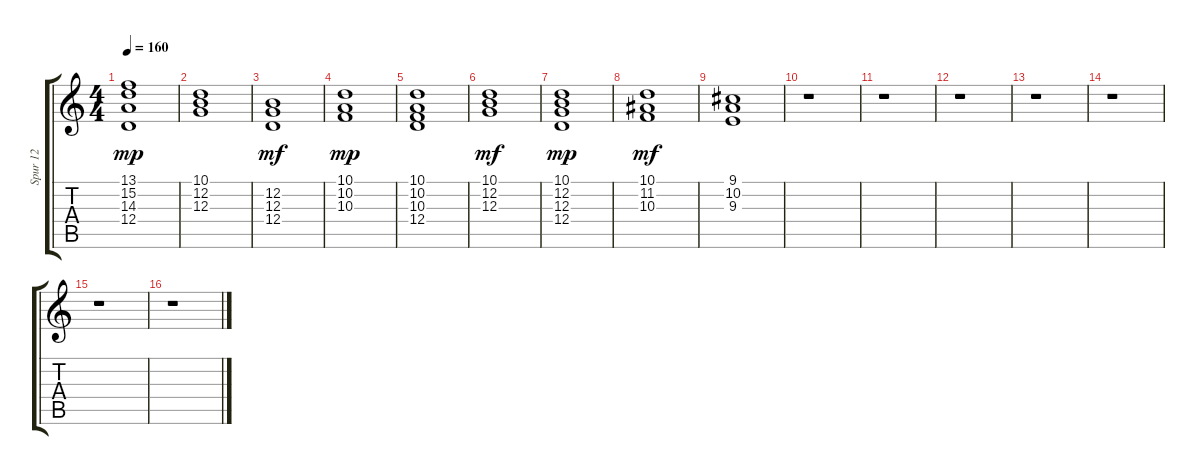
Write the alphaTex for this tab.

\track ("Spur 12" "Spur 12") {instrument stringensemble2}
\staff {score tabs}
\tuning (E4 B3 G3 D3 A2 E2) {hide}
\ts (4 4)
\tempo 160
\clef g2
\ks c
(13.1 15.2 14.3 12.4).1{dy mp} |
(10.1 12.2 12.3).1 |
(12.2 12.3 12.4).1{dy mf} |
(10.1 10.2 10.3).1{dy mp} |
(10.1 10.2 10.3 12.4).1 |
(10.1 12.2 12.3).1{dy mf} |
(10.1 12.2 12.3 12.4).1{dy mp} |
(10.1 11.2 10.3).1{dy mf} |
(9.1 10.2 9.3).1 |
r.1 |
r.1 |
r.1 |
r.1 |
r.1 |
r.1 |
r.1
